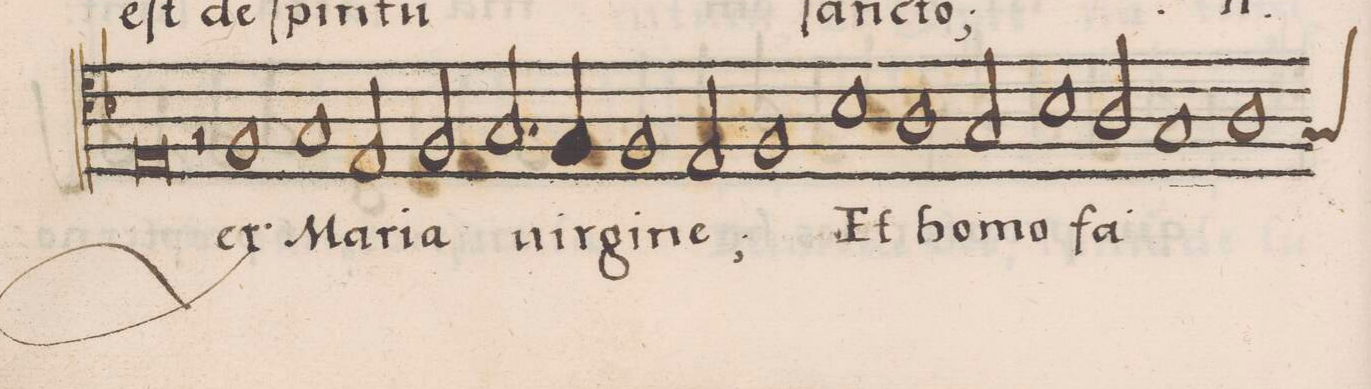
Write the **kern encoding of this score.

**kern	**text
*I"ALTVS	*
*clefC4	*
*k[b-]	*
*met(C|)	*
*M2/1	*
0E/	-cto
*	*Xij
=94-	=94-
2r	.
1F/	ex
1G/	Ma-
=95-	=95-
2E/	-ri-
2F/	-a
2.G/	uir-
=96-	=96-
4F/	.
1F/	-gi-
2E/	-ne;
=97-	=97-
1F/	.
1B-\	Et
=98-	=98-
1A\	ho-
2G/	-mo
1B-\	fa-
=99-	=99-
2A/	.
1G/	.
=100-	=100-
*custos:G	*
1A\	.
*-	*-
